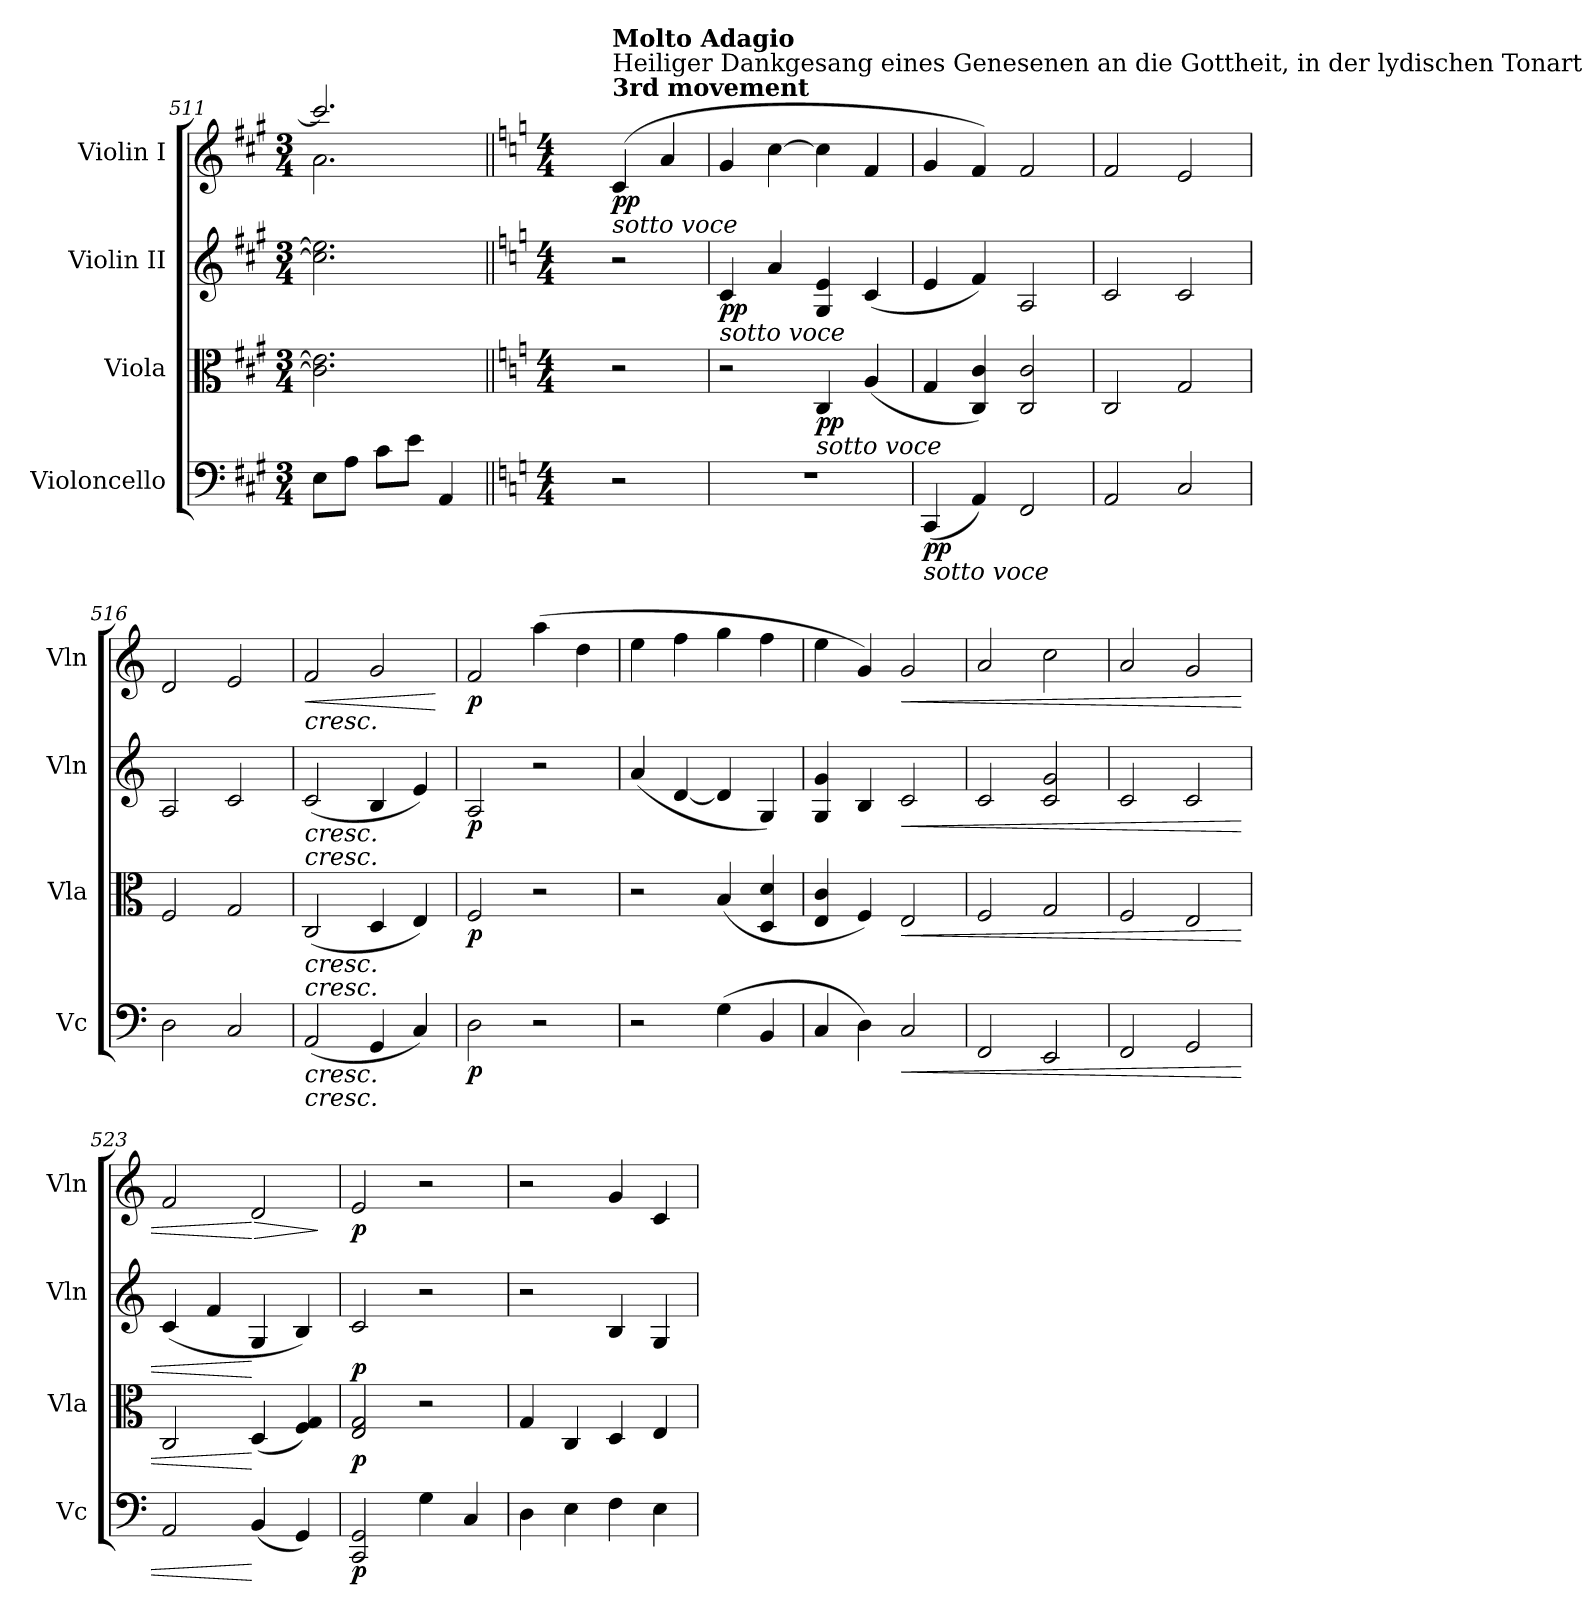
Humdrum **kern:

**kern	**dynam	**kern	**dynam	**kern	**dynam	**kern	**dynam
*part4	*part4	*part3	*part3	*part2	*part2	*part1	*part1
*staff4	*staff4	*staff3	*staff3	*staff2	*staff2	*staff1	*staff1
*I"Violoncello	*	*I"Viola	*	*I"Violin II	*	*I"Violin I	*
*I'Vc	*	*I'Vla	*	*I'Vln	*	*I'Vln	*
*clefF4	*	*clefC3	*	*clefG2	*	*clefG2	*
*k[f#c#g#]	*	*k[f#c#g#]	*	*k[f#c#g#]	*	*k[f#c#g#]	*
*M3/4	*	*M3/4	*	*M3/4	*	*M3/4	*
*MM110	*	*MM110	*	*MM110	*	*MM110	*
=511	=511	=511	=511	=511	=511	=511	=511
*	*	*	*	*	*	*^	*
8E\L	.	2.c#\] 2.e\]	.	2.cc#\] 2.ee\]	.	2.ccc#/]	2.a\	.
8A\J	.	.	.	.	.	.	.	.
8c#\L	.	.	.	.	.	.	.	.
8e\J	.	.	.	.	.	.	.	.
4AA/	.	.	.	.	.	.	.	.
*	*	*	*	*	*	*v	*v	*
=512||	=512||	=512||	=512||	=512||	=512||	=512||	=512||
*k[]	*	*k[]	*	*k[]	*	*k[]	*
*M4/4	*	*M4/4	*	*M4/4	*	*M4/4	*
*	*	*	*	*	*	*MM10	*
4ryy	.	4ryy	.	4ryy	.	4ryy	.
!	!	!	!	!	!	!LO:TX:b:i:t=sotto voce	!
!	!	!	!	!	!	!LO:TX:a:B:t=3rd movement	!
!	!	!	!	!	!	!LO:TX:a:t=Heiliger Dankgesang eines Genesenen an die Gottheit, in der lydischen Tonart	!
!	!	!	!	!	!	!LO:TX:a:B:t=Molto Adagio	!
!	!	!	!	!	!	!	!LO:DY:b
2r	.	2r	.	2r	.	(>4c/	pp
.	.	.	.	.	.	4a/	.
=513	=513	=513	=513	=513	=513	=513	=513
!	!	!	!	!LO:TX:b:i:t=sotto voce	!	!	!
!	!	!	!	!	!LO:DY:b	!	!
1r	.	2r	.	4c/	pp	4g/	.
.	.	.	.	4a/	.	[4cc\	.
!	!	!LO:TX:b:i:t=sotto voce	!	!	!	!	!
!	!	!	!LO:DY:b	!	!	!	!
.	.	4C/	pp	4G/ 4e/	.	4cc\]	.
.	.	(<4A/	.	(<4c/	.	4f/	.
=514	=514	=514	=514	=514	=514	=514	=514
!LO:TX:b:i:t=sotto voce	!	!	!	!	!	!	!
!	!LO:DY:b	!	!	!	!	!	!
(<4CC/	pp	4G/	.	4e/	.	4g/	.
4AA/)	.	4C/ 4c/)	.	4f/)	.	4f/)	.
2FF/	.	2C/ 2c/	.	2A/	.	2f/	.
=515	=515	=515	=515	=515	=515	=515	=515
2AA/	.	2C/	.	2c/	.	2f/	.
2C/	.	2G/	.	2c/	.	2e/	.
=516	=516	=516	=516	=516	=516	=516	=516
2D\	.	2F/	.	2A/	.	2d/	.
2C/	.	2G/	.	2c/	.	2e/	.
=517	=517	=517	=517	=517	=517	=517	=517
!	!	!	!	!	!	!LO:TX:b:i:t=cresc.	!
!	!	!	!	!LO:TX:b:i:t=cresc.	!	!	!
!	!	!LO:TX:b:i:t=cresc.	!	!	!	!	!
!LO:TX:b:i:t=cresc.	!	!	!	!	!	!	!
!	!LO:HP:b	!	!LO:HP:b	!	!LO:HP:b	!	!LO:HP:b
(<2AA/	<	(<2C/	<	(<2c/	<	2f/	<
4GG/	.	4D/	.	4B/	.	2g/	.
4C/)	.	4E/)	.	4e/)	.	.	.
.	.	.	.	.	.	.	[
=518	=518	=518	=518	=518	=518	=518	=518
!	!LO:DY:b	!	!LO:DY:b	!	!LO:DY:b	!	!LO:DY:b
2D\	p	2F/	p	2A/	p	2f/	p
2r	.	2r	.	2r	.	(>4aa\	.
.	.	.	.	.	.	4dd\	.
=519	=519	=519	=519	=519	=519	=519	=519
2r	.	2r	.	(<4a/	.	4ee\	.
.	.	.	.	[4d/	.	4ff\	.
(>4G\	.	(<4B/	.	4d/]	.	4gg\	.
4BB/	.	4D/ 4d/	.	4G/)	.	4ff\	.
=520	=520	=520	=520	=520	=520	=520	=520
4C/	.	4E/ 4c/	.	4G/ 4g/	.	4ee\	.
4D\)	.	4F/)	.	4B/	.	4g/)	.
!	!LO:HP:b	!	!LO:HP:b	!	!LO:HP:b	!	!LO:HP:b
2C/	<	2E/	<	2c/	<	2g/	<
=521	=521	=521	=521	=521	=521	=521	=521
2FF/	.	2F/	.	2c/	.	2a/	.
2EE/	.	2G/	.	2c/ 2g/	.	2cc\	.
=522	=522	=522	=522	=522	=522	=522	=522
2FF/	.	2F/	.	2c/	.	2a/	.
2GG/	.	2E/	.	2c/	.	2g/	.
=523	=523	=523	=523	=523	=523	=523	=523
2AA/	.	2C/	.	(<4c/	.	2f/	.
.	.	.	.	4f/	.	.	.
!	!	!	!	!	!	!	!LO:HP:n=1:b
(<4BB/	[	(<4D/	[	4G/	[	2d/	[ >
4GG/)	.	4F/ 4G/)	.	4B/)	.	.	.
.	[	.	[	.	[	.	]
=524	=524	=524	=524	=524	=524	=524	=524
!	!LO:DY:b	!	!LO:DY:b	!	!LO:DY:b	!	!LO:DY:b
2CC/ 2GG/	p	2E/ 2G/	p	2c/	p	2e/	p
4G\	.	2r	.	2r	.	2r	.
4C/	.	.	.	.	.	.	.
=525	=525	=525	=525	=525	=525	=525	=525
4D\	.	4G/	.	2r	.	2r	.
4E\	.	4C/	.	.	.	.	.
4F\	.	4D/	.	4B/	.	4g/	.
4E\	.	4E/	.	4G/	.	4c/	.
=	=	=	=	=	=	=	=
*-	*-	*-	*-	*-	*-	*-	*-
